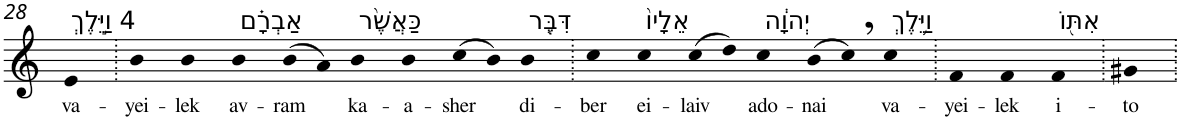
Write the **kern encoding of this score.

**kern	**text
*part1	*part1
*staff1	*staff1
*I"Piano	*
*I'Pno	*
!!LO:PB:g=z
*clefG2	*
*k[]	*
=28	=28
!LO:TX:a:t=4 וַיֵּ֣לֶךְ	!
!	!LO:LY:b
4e	va-
=29.	=29.
!	!LO:LY:b
4b	-yei-
!	!LO:LY:b
4b	-lek
!LO:TX:a:t=אַבְרָ֗ם	!
!	!LO:LY:b
4b	av-
!	!LO:LY:b
(>8b	-ram
8a)	.
!LO:TX:a:t=כַּאֲשֶׁ֨ר	!
!	!LO:LY:b
4b	ka-
!	!LO:LY:b
4b	-a-
!	!LO:LY:b
(>8cc	-sher
8b)	.
!LO:TX:a:t=דִּבֶּ֤ר	!
!	!LO:LY:b
4b	di-
=30.	=30.
!	!LO:LY:b
4cc	-ber
!LO:TX:a:t=אֵלָיו֙	!
!	!LO:LY:b
4cc	ei-
!	!LO:LY:b
(>8cc	-laiv
8dd)	.
!LO:TX:a:t=יְהוָ֔ה	!
!	!LO:LY:b
4cc	ado-
!	!LO:LY:b
(>8b	-nai
8cc,)	.
!LO:TX:a:t=וַיֵּ֥לֶךְ	!
!	!LO:LY:b
4cc	va-
=31.	=31.
!	!LO:LY:b
4f	-yei-
!	!LO:LY:b
4f	-lek
!LO:TX:a:t=אִתּ֖וֹ	!
!	!LO:LY:b
4f	i-
=32.	=32.
!	!LO:LY:b
4g#X	-to
=.	=.
*-	*-
